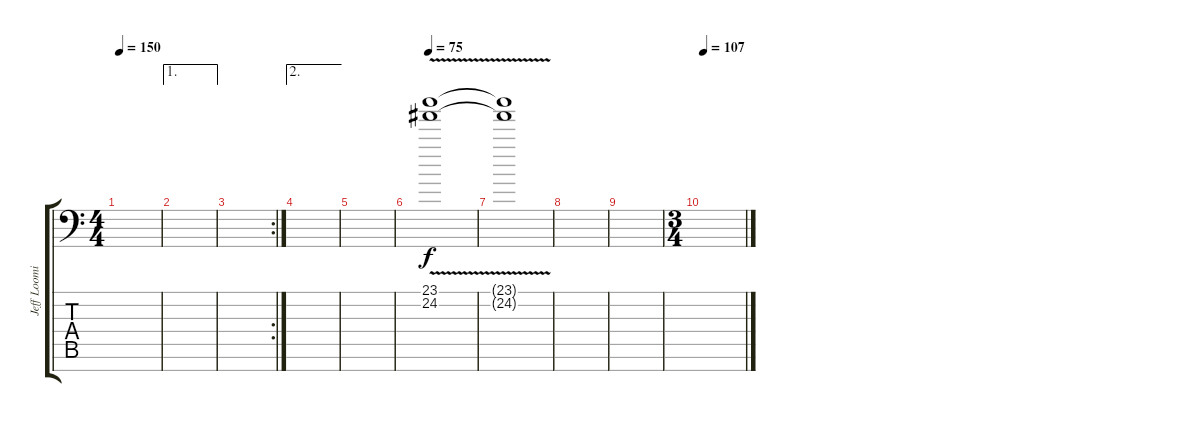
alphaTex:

\track ("Jeff Loomis (Accompianment Lead)" "Jeff Loomi") {instrument distortionguitar}
\staff {score tabs}
\tuning (Eb4 Bb3 Gb3 Db3 Ab2 Eb2 Bb1) {hide}
\ts (4 4)
\tempo 150
\clef f4
\ks c
|
\ae 1
|
\rc 2
|
\ae 2
|
|
\tempo 75
(23.1 24.2{v}).1 |
(23.1{t} 24.2{t}).1 |
|
|
\ts (3 4)
\tempo 107
